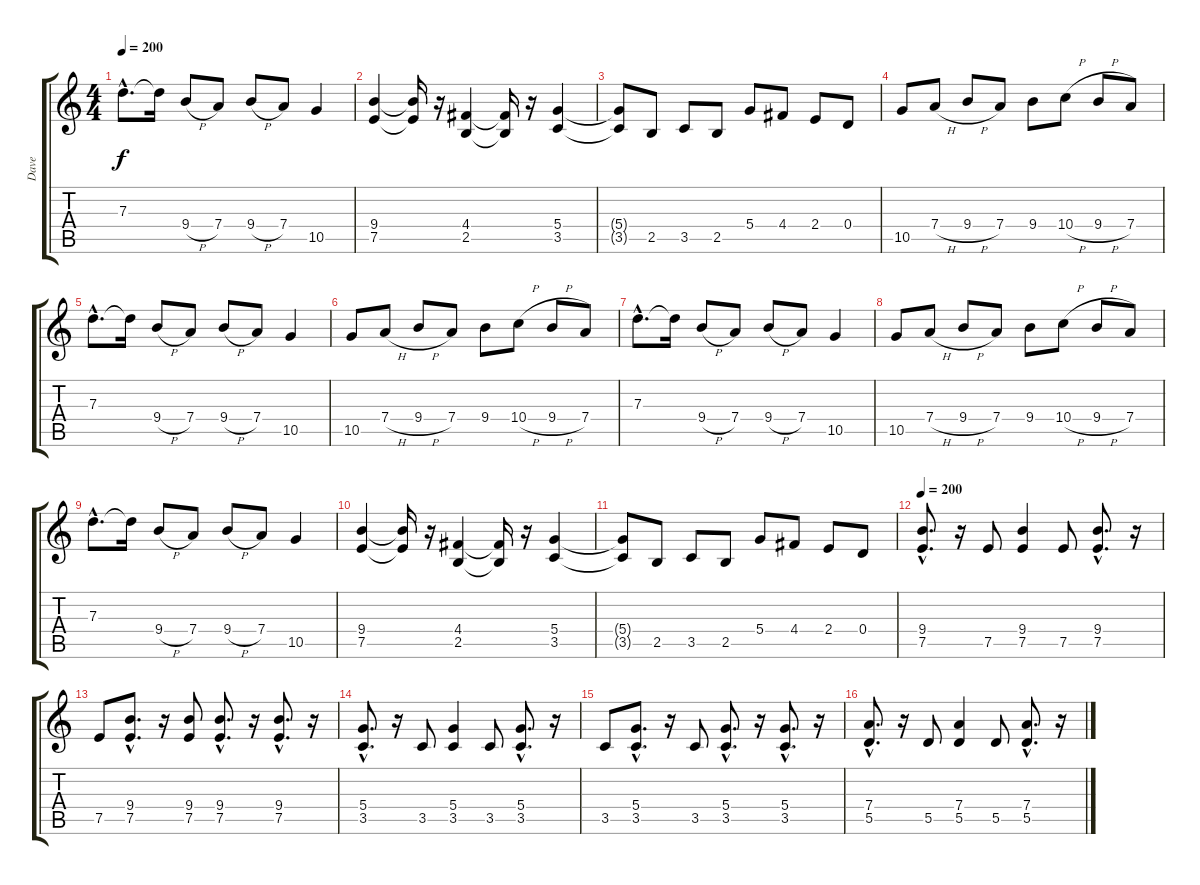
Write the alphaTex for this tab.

\track ("Dave" "Dave") {instrument distortionguitar}
\staff {score tabs}
\tuning (E4 B3 G3 D3 A2 E2) {hide}
\ts (4 4)
\tempo 200
\clef g2
\ks c
7.3{hac}.8{d dy f} 7.3{t}.16 9.4{h}.8 7.4.8 9.4{h}.8 7.4.8 10.5.4 |
(9.4 7.5).4 (9.4{t} 7.5{t}).16 r.16 (4.4 2.5).4 (4.4{t} 2.5{t}).16 r.16 (5.4 3.5).4 |
(5.4{t} 3.5{t}).8 2.5.8 3.5.8 2.5.8 5.4.8 4.4.8 2.4.8 0.4.8 |
10.5.8 7.4{h}.8 9.4{h}.8 7.4.8 9.4.8 10.4{h}.8 9.4{h}.8 7.4.8 |
7.3{hac}.8{d} 7.3{t}.16 9.4{h}.8 7.4.8 9.4{h}.8 7.4.8 10.5.4 |
10.5.8 7.4{h}.8 9.4{h}.8 7.4.8 9.4.8 10.4{h}.8 9.4{h}.8 7.4.8 |
7.3{hac}.8{d} 7.3{t}.16 9.4{h}.8 7.4.8 9.4{h}.8 7.4.8 10.5.4 |
10.5.8 7.4{h}.8 9.4{h}.8 7.4.8 9.4.8 10.4{h}.8 9.4{h}.8 7.4.8 |
7.3{hac}.8{d} 7.3{t}.16 9.4{h}.8 7.4.8 9.4{h}.8 7.4.8 10.5.4 |
(9.4 7.5).4 (9.4{t} 7.5{t}).16 r.16 (4.4 2.5).4 (4.4{t} 2.5{t}).16 r.16 (5.4 3.5).4 |
(5.4{t} 3.5{t}).8 2.5.8 3.5.8 2.5.8 5.4.8 4.4.8 2.4.8 0.4.8 |
\tempo 200
(9.4{hac} 7.5{hac}).8{d} r.16 7.5.8 (9.4 7.5).4 7.5.8 (9.4{hac} 7.5{hac}).8{d} r.16 |
7.5.8 (9.4{hac} 7.5{hac}).8{d} r.16 (9.4 7.5).8 (9.4{hac} 7.5{hac}).8{d} r.16 (9.4{hac} 7.5{hac}).8{d} r.16 |
(5.4{hac} 3.5{hac}).8{d} r.16 3.5.8 (5.4 3.5).4 3.5.8 (5.4{hac} 3.5{hac}).8{d} r.16 |
3.5.8 (5.4{hac} 3.5{hac}).8{d} r.16 3.5.8 (5.4{hac} 3.5{hac}).8{d} r.16 (5.4{hac} 3.5{hac}).8{d} r.16 |
(7.4{hac} 5.5{hac}).8{d} r.16 5.5.8 (7.4 5.5).4 5.5.8 (7.4{hac} 5.5{hac}).8{d} r.16
